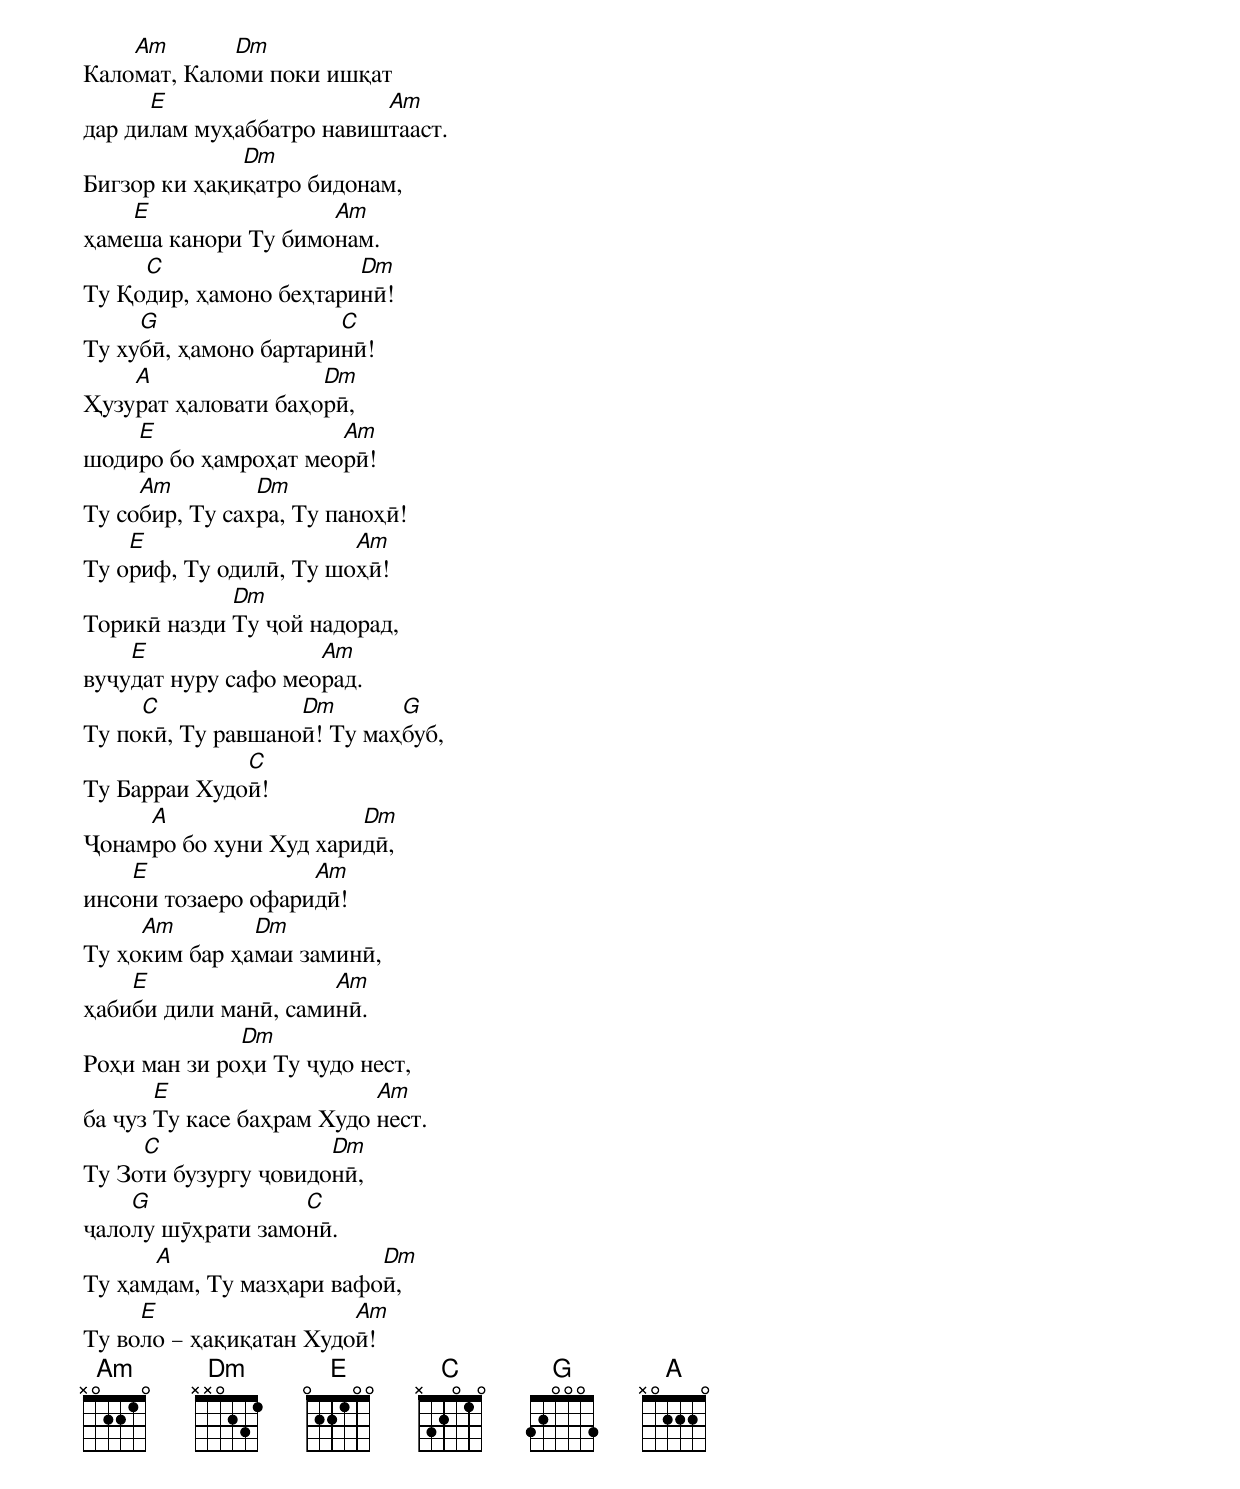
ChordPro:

Кало[Am]мат, Кало[Dm]ми поки ишқат
дар ди[E]лам муҳаббатро навиш[Am]тааст.
Бигзор ки ҳақи[Dm]қатро бидонам,
ҳаме[E]ша канори Ту бимо[Am]нам.
Ту Қо[C]дир, ҳамоно беҳтари[Dm]нӣ!
Ту ху[G]бӣ, ҳамоно бартари[C]нӣ!
Ҳузу[A]рат ҳаловати баҳо[Dm]рӣ,
шоди[E]ро бо ҳамроҳат мео[Am]рӣ!
Ту со[Am]бир, Ту сах[Dm]ра, Ту паноҳӣ!
Ту о[E]риф, Ту одилӣ, Ту шо[Am]ҳӣ!
Торикӣ назди [Dm]Ту ҷой надорад,
вуҷу[E]дат нуру сафо мео[Am]рад.
Ту по[C]кӣ, Ту равшано[Dm]ӣ! Ту маҳ[G]буб,
Ту Барраи Худо[C]ӣ!
Ҷонам[A]ро бо хуни Худ хари[Dm]дӣ,
инсо[E]ни тозаеро офари[Am]дӣ!
Ту ҳо[Am]ким бар ҳа[Dm]маи заминӣ,
ҳаби[E]би дили манӣ, сами[Am]нӣ.
Роҳи ман зи ро[Dm]ҳи Ту ҷудо нест,
ба ҷуз [E]Ту касе баҳрам Худо [Am]нест.
Ту Зо[C]ти бузургу ҷовидо[Dm]нӣ,
ҷало[G]лу шӯҳрати замо[C]нӣ.
Ту ҳам[A]дам, Ту мазҳари вафо[Dm]ӣ,
Ту во[E]ло – ҳақиқатан Худо[Am]ӣ!
